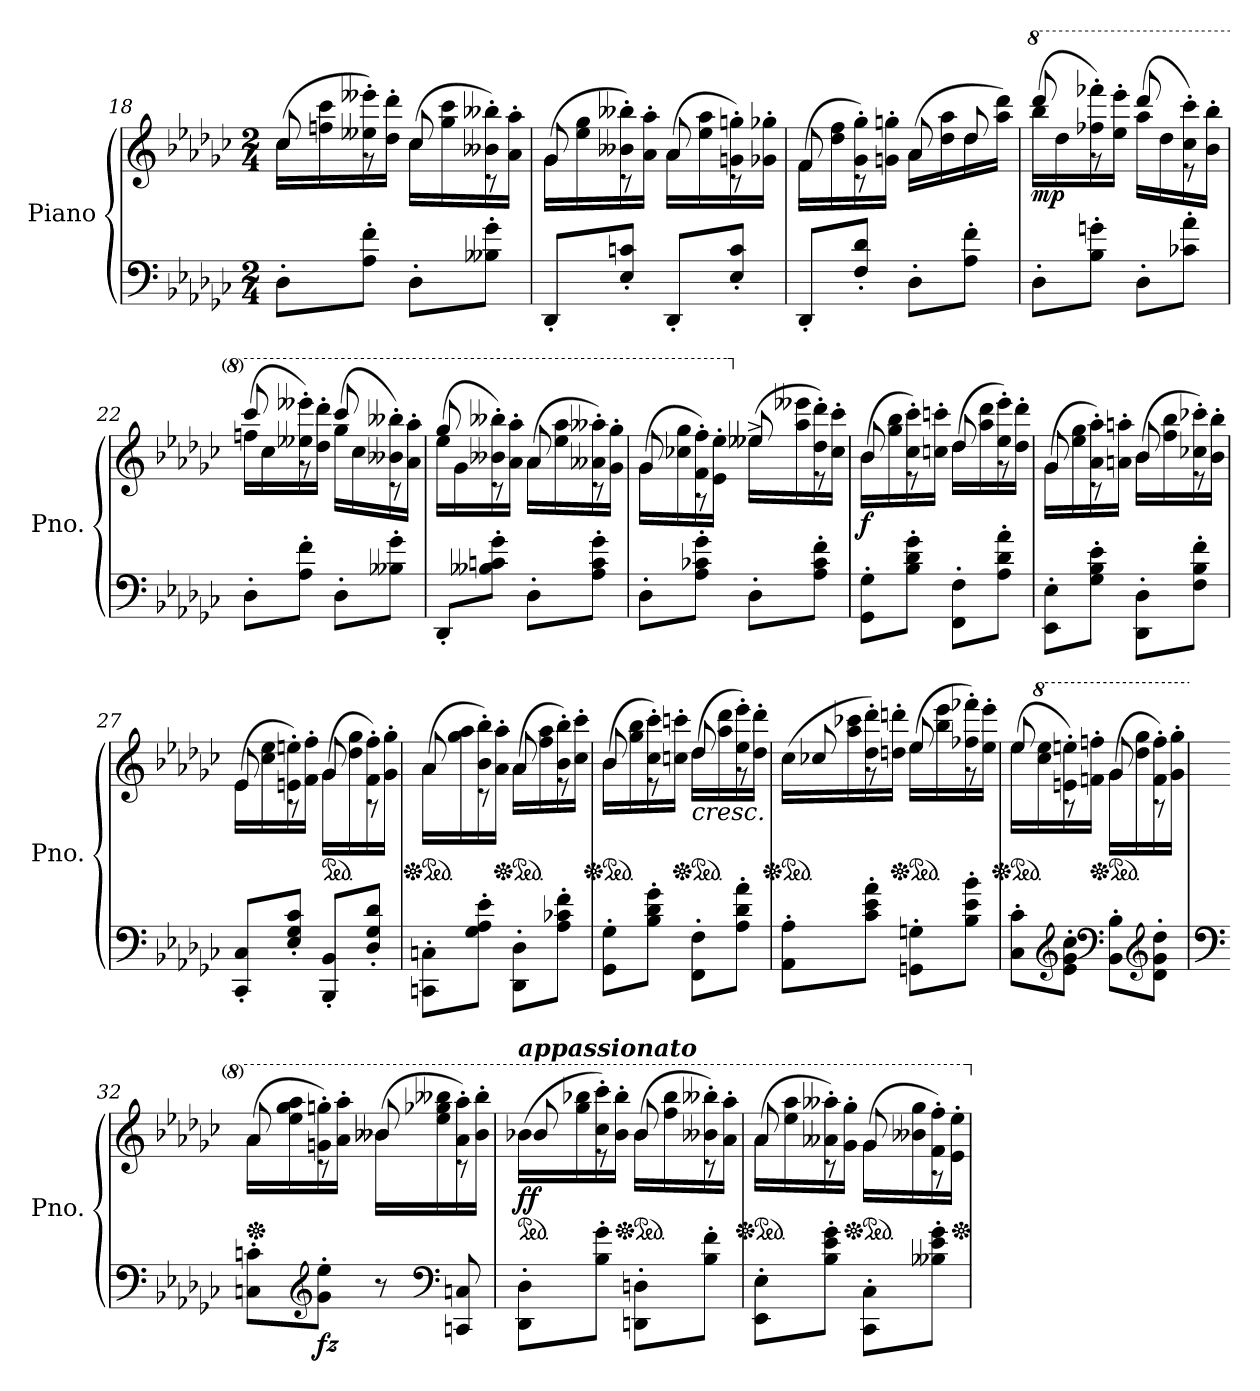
**kern	**kern	**dynam
*part1	*part1	*part1
*staff2	*staff1	*staff1/2
*I"Piano	*	*
*I'Pno.	*	*
!!LO:LB:g=z
*clefF4	*clefG2	*
*k[b-e-a-d-g-c-]	*k[b-e-a-d-g-c-]	*
*M2/4	*M2/4	*
=18	=18	=18
*	*^	*
8D-'\L	(>16cc-\LL	8cc-/	.
.	16ffn\ 16ccc-\	.	.
8A-\' 8f\'J	16ee--X\' 16eee--X\')	8r	.
.	16dd-\' 16ddd-\'JJ	.	.
8D-'\L	(>16cc-\LL	8cc-/	.
.	16gg-\ 16ccc-\	.	.
8B--X\' 8g-\'J	16b--X\' 16bb--X\')	8r	.
.	16a-\' 16aa-\'JJ	.	.
=19	=19	=19	=19
8DD-'/L	(>16g-\LL	8g-/	.
.	16ee-\ 16gg-\	.	.
8E-\' 8cn\'J	16b--X\' 16bb--X\')	8r	.
.	16a-\' 16aa-\'JJ	.	.
8DD-'/L	(>16a-\LL	8a-/	.
.	16ee-\ 16aa-\	.	.
8E-\' 8c\'J	16gn\' 16ggn\')	8r	.
.	16g-X\' 16gg-X\'JJ	.	.
=20	=20	=20	=20
8DD-'/L	(>16f\LL	8f/	.
.	16dd-\ 16ff\	.	.
8F\' 8d-\'J	16g-\' 16gg-\')	8r	.
.	16gn\' 16ggn\'JJ	.	.
8D-'\L	(>16a-\LL	8a-/	.
.	16dd-\ 16aa-\	.	.
8A-\' 8f\'J	16dd-\	8dd-/	.
.	16aa-\ 16ddd-\JJ)	.	.
=21	=21	=21	=21
*	*8va	*	*
!	!	!	!LO:DY:b
8D-'\L	(>16bbb-\LL	8dddd-/	mp
.	16ddd-\	.	.
8B-\' 8gn\'J	16fff-X\' 16ffff-X\')	8r	.
.	16eee-\' 16eeee-\'JJ	.	.
8D-'\L	(>16aaa-\LL	8dddd-/	.
.	16ddd-\	.	.
8c-X\' 8a-\'J	16ccc-\' 16cccc-\')	8r	.
.	16bb-\' 16bbb-\'JJ	.	.
=22	=22	=22	=22
8D-'\L	(>16fffn\LL	8cccc-/	.
.	16ccc-\	.	.
8A-\' 8f\'J	16eee--X\' 16eeee--X\')	8r	.
.	16ddd-\' 16dddd-\'JJ	.	.
8D-'\L	(>16ggg-\LL	8cccc-/	.
.	16ccc-\	.	.
8B--X\' 8g-\'J	16bb--X\' 16bbb--X\')	8r	.
.	16aa-\' 16aaa-\'JJ	.	.
!!LO:LB:g=z	!!
=23	=23	=23	=23
8DD-'/L	(>16eee-\LL	8ggg-/	.
.	16gg-\	.	.
8B--X\' 8cn\' 8g-\'J	16bb--X\' 16bbb--X\')	8r	.
.	16aa-\' 16aaa-\'JJ	.	.
8D-'\L	(>16aa-\LL	8aa-/	.
.	16eee-\ 16aaa-\	.	.
8A-\' 8c\' 8g-\'J	16aa--X\' 16aaa--X\')	8r	.
.	16gg-\' 16ggg-\'JJ	.	.
=24	=24	=24	=24
8D-'\L	(>16gg-\LL	8gg-/	.
.	16ccc-X\ 16ggg-\	.	.
8A-\' 8c-X\' 8g-\'J	16ff\' 16fff\')	8r	.
.	16ee-\' 16eee-\'JJ	.	.
*	*X8va	*	*
8D-'\L	(>16ee--X^\LL	8ee--/	.
.	16aa-\ 16eee--X\	.	.
8A-\' 8c-\' 8f\'J	16dd-\' 16ddd-\')	8r	.
.	16cc-\' 16ccc-\'JJ	.	.
=25	=25	=25	=25
!	!	!	!LO:DY:b
8GG-\' 8G-\'L	(>16b-\LL	8b-/	f
.	16gg-\ 16bb-\	.	.
8B-\' 8d-\' 8g-\'J	16cc-\' 16ccc-\')	8r	.
.	16ccn\' 16cccn\'JJ	.	.
8FF\' 8F\'L	(>16dd-\LL	8dd-/	.
.	16aa-\ 16ddd-\	.	.
8A-\' 8d-\' 8a-\'J	16ee-\' 16eee-\')	8r	.
.	16dd-\' 16ddd-\'JJ	.	.
=26	=26	=26	=26
8EE-\' 8E-\'L	(>16g-\LL	8g-/	.
.	16ee-\ 16gg-\	.	.
8G-\' 8B-\' 8e-\'J	16a-\' 16aa-\')	8r	.
.	16an\' 16aan\'JJ	.	.
8DD-\' 8D-\'L	(>16b-\LL	8b-/	.
.	16ff\ 16bb-\	.	.
8F\' 8B-\' 8f\'J	16cc-X\' 16ccc-X\')	8r	.
.	16b-\' 16bb-\'JJ	.	.
=27	=27	=27	=27
8CC-/' 8C-/'L	(>16e-\LL	8e-/	.
.	16cc-\ 16ee-\	.	.
8E-/' 8G-/' 8c-/'J	16en\' 16een\')	8r	.
.	16f\' 16ff\'JJ	.	.
*	*ped	*	*
8BBB-/' 8BB-/'L	(>16g-\LL	8g-/	.
.	16dd-\ 16gg-\	.	.
8D-/' 8G-/' 8d-/'J	16f\' 16ff\')	8r	.
.	16g-\' 16gg-\'JJ	.	.
=28	=28	=28	=28
*	*Xped	*	*
*	*ped	*	*
8CCn\' 8Cn\'L	(>16a-\LL	8a-/	.
.	16gg-\ 16aa-\	.	.
8G-\' 8A-\' 8e-\'J	16b-\' 16bb-\')	8r	.
.	16a-\' 16aa-\'JJ	.	.
*	*Xped	*	*
*	*ped	*	*
8DD-\' 8D-\'L	(>16a-\LL	8a-/	.
.	16ff\ 16aa-\	.	.
8A-\' 8c-X\' 8f\'J	16b-\' 16bb-\')	8r	.
.	16cc-\' 16ccc-\'JJ	.	.
!!LO:PB:g=z	!!
=29	=29	=29	=29
*	*Xped	*	*
*	*ped	*	*
8GG-\' 8G-\'L	(>16b-\LL	8b-/	.
.	16gg-\ 16bb-\	.	.
8B-\' 8d-\' 8g-\'J	16cc-\' 16ccc-\')	8r	.
.	16ccn\' 16cccn\'JJ	.	.
*	*Xped	*	*
*	*ped	*	*
!	!LO:TX:b:i:t=cresc.	!	!
8FF\' 8F\'L	(>16dd-\LL	8dd-/	.
.	16aa-\ 16ddd-\	.	.
8A-\' 8d-\' 8a-\'J	16ee-\' 16eee-\')	8r	.
.	16dd-\' 16ddd-\'JJ	.	.
=30	=30	=30	=30
*	*Xped	*	*
*	*ped	*	*
8AA-\' 8A-\'L	(>16cc-\LL	8cc-X/	.
.	16aa-\ 16ccc-X\	.	.
8c-\' 8e-\' 8a-\'J	16dd-\' 16ddd-\')	8r	.
.	16ddn\' 16dddn\'JJ	.	.
*	*Xped	*	*
*	*ped	*	*
8GGn\' 8Gn\'L	(>16ee-\LL	8ee-/	.
.	16bb-\ 16eee-\	.	.
8B-\' 8e-\' 8b-\'J	16ff-X\' 16fff-X\')	8r	.
.	16ee-\' 16eee-\'JJ	.	.
=31	=31	=31	=31
*	*Xped	*	*
*	*ped	*	*
8C-\' 8c-\'L	(>16ee-\LL	8ee-/	.
*	*8va	*	*
.	16ccc-\ 16eee-\	.	.
*clefG2	*	*	*
8e-\' 8g-\' 8cc-\'J	16een\' 16eeen\')	8r	.
.	16ffn\' 16fffn\'JJ	.	.
*clefF4	*	*	*
*	*Xped	*	*
*	*ped	*	*
8BB-\' 8B-\'L	(>16gg-\LL	8gg-/	.
.	16ddd-\ 16ggg-\	.	.
*clefG2	*	*	*
8d-\' 8g-\' 8dd-\'J	16ff\' 16fff\')	8r	.
.	16gg-\' 16ggg-\'JJ	.	.
=32	=32	=32	=32
*clefF4	*	*	*
*	*Xped	*	*
8Cn\' 8cn\'L	(>16aa-\LL	8aa-/	.
.	16eee-\ 16ggg-\ 16aaa-\	.	.
*clefG2	*	*	*
*	*MM100	*	*
!	!	!	!LO:DY:b=2
8g-\' 8ee-\'J	16ggn\' 16gggn\')	8r	fz
.	16aa-\' 16aaa-\'JJ	.	.
8r	(>16bb--X\LL	8bb--/	.
.	16eee-\ 16ggg-X\ 16bbb--X\	.	.
*clefF4	*	*	*
8CCn/ 8Cn/	16aa-\' 16aaa-\')	8r	.
.	16bb--\' 16bbb--\'JJ	.	.
=33	=33	=33	=33
*	*ped	*	*
!	!LO:TX:a:Bi:t=appassionato	!	!
!	!	!	!LO:DY:b
8DD-\' 8D-\'L	(>16bb-X\LL	8bb-/	ff
.	16ggg-\ 16bbb-X\	.	.
8B-\' 8g-\'J	16ccc-\' 16cccc-\')	8r	.
.	16bb-\' 16bbb-\'JJ	.	.
*	*Xped	*	*
*	*ped	*	*
8DDn\' 8Dn\'L	(>16bb-\LL	8bb-/	.
.	16fff\ 16bbb-\	.	.
8B-\' 8f\'J	16bb--X\' 16bbb--X\')	8r	.
.	16aa-\' 16aaa-\'JJ	.	.
!!LO:LB:g=z	!!
=34	=34	=34	=34
*	*Xped	*	*
*	*ped	*	*
8EE-\' 8E-\'L	(>16aa-\LL	8aa-/	.
.	16eee-\ 16aaa-\	.	.
8B-\' 8e-\' 8g-\'J	16aa--X\' 16aaa--X\')	8r	.
.	16gg-\' 16ggg-\'JJ	.	.
*	*Xped	*	*
*	*ped	*	*
8CC-\' 8C-\'L	(>16gg-\LL	8gg-/	.
.	16bb--X\ 16ggg-\	.	.
8B--X\' 8e-\' 8g-\'J	16ff\' 16fff\')	8r	.
.	16ee-\' 16eee-\'JJ	.	.
*	*v	*v	*
*	*Xped	*
*	*X8va	*
=	=	=
*-	*-	*-
